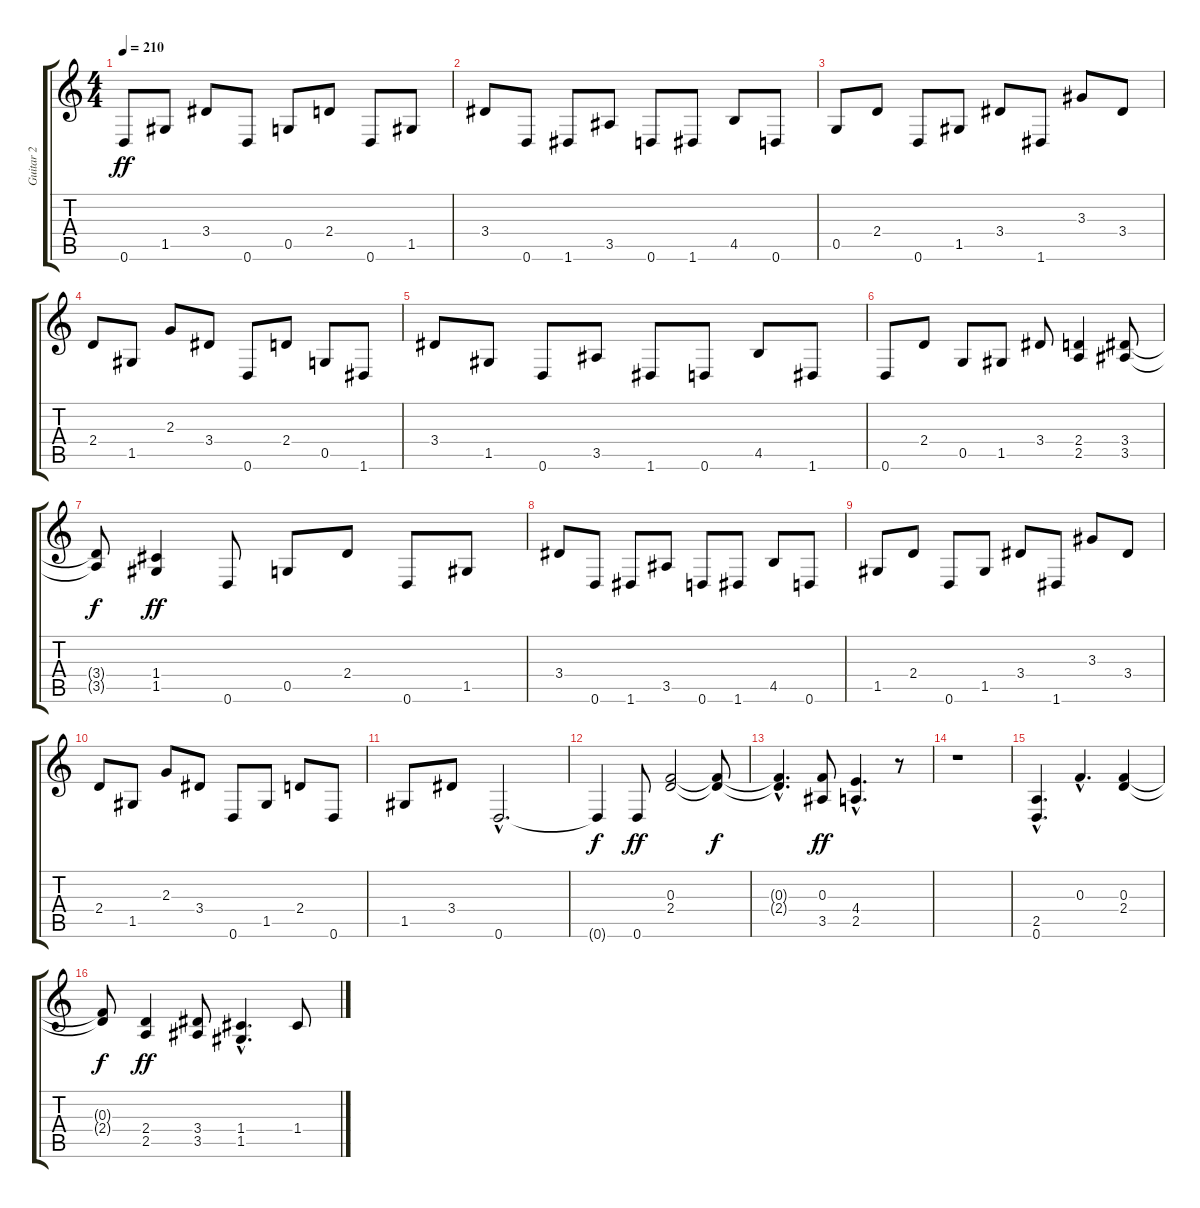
\track ("Guitar 2" "Guitar 2") {instrument distortionguitar}
\staff {score tabs}
\tuning (D4 A3 F3 C3 G2 D2) {hide}
\ts (4 4)
\tempo 210
\clef g2
\ks c
0.6.8{dy ff} 1.5.8 3.4.8 0.6.8 0.5.8 2.4.8 0.6.8 1.5.8 |
3.4.8 0.6.8 1.6.8 3.5.8 0.6.8 1.6.8 4.5.8 0.6.8 |
0.5.8 2.4.8 0.6.8 1.5.8 3.4.8 1.6.8 3.3.8 3.4.8 |
2.4.8 1.5.8 2.3.8 3.4.8 0.6.8 2.4.8 0.5.8 1.6.8 |
3.4.8 1.5.8 0.6.8 3.5.8 1.6.8 0.6.8 4.5.8 1.6.8 |
0.6.8 2.4.8 0.5.8 1.5.8 3.4.8 (2.4 2.5).4 (3.4 3.5).8 |
(3.4{t} 3.5{t}).8{dy f} (1.4 1.5).4{dy ff} 0.6.8 0.5.8 2.4.8 0.6.8 1.5.8 |
3.4.8 0.6.8 1.6.8 3.5.8 0.6.8 1.6.8 4.5.8 0.6.8 |
1.5.8 2.4.8 0.6.8 1.5.8 3.4.8 1.6.8 3.3.8 3.4.8 |
2.4.8 1.5.8 2.3.8 3.4.8 0.6.8 1.5.8 2.4.8 0.6.8 |
1.5.8 3.4.8 0.6{hac}.2{d} |
0.6{t}.4{dy f} 0.6.8{dy ff} (0.3 2.4).2 (0.3{t} 2.4{t}).8{dy f} |
(0.3{hac t} 2.4{hac t}).4{d} (0.3 3.5).8{dy ff} (4.4{hac} 2.5{hac}).4{d} r.8 |
r.1 |
(2.5{hac} 0.6{hac}).4{d} 0.3{hac}.4{d} (0.3 2.4).4 |
(0.3{t} 2.4{t}).8{dy f} (2.4 2.5).4{dy ff} (3.4 3.5).8 (1.4{hac} 1.5{hac}).4{d} 1.4.8
